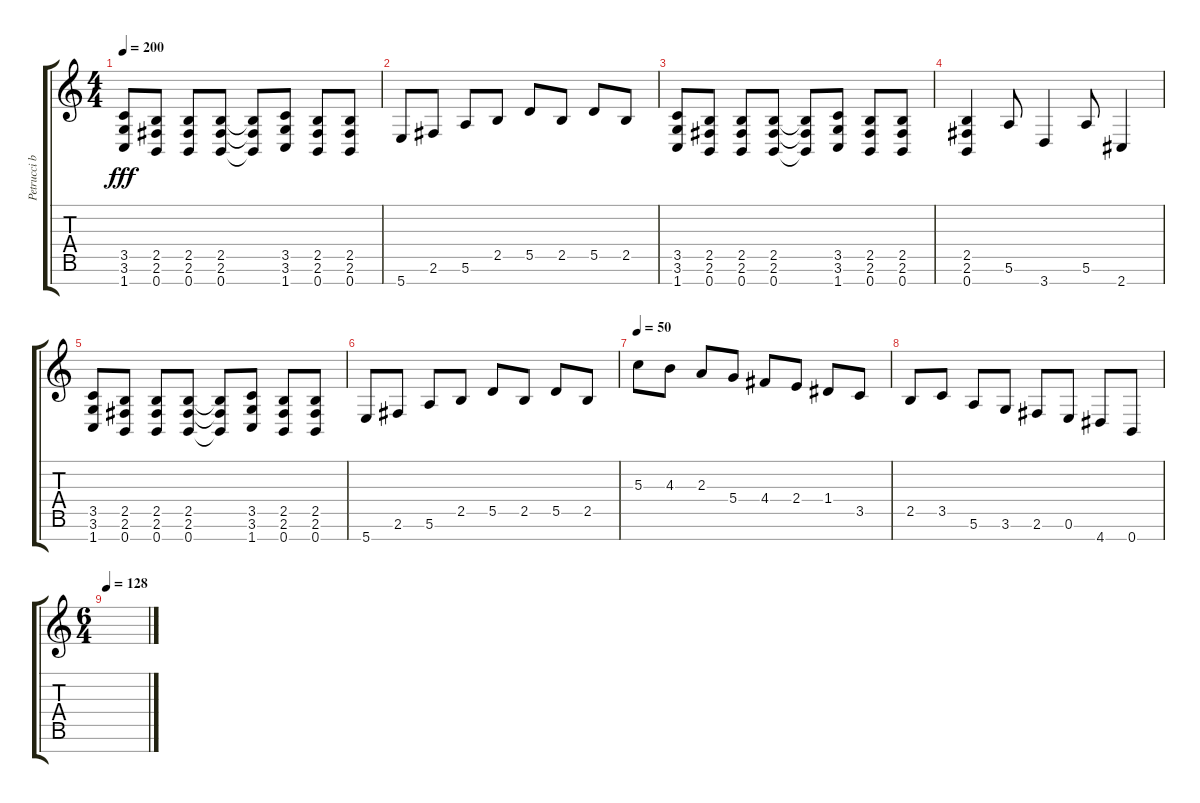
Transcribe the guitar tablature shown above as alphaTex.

\track ("Petrucci base 1" "Petrucci b") {instrument distortionguitar}
\staff {score tabs}
\tuning (E4 B3 G3 D3 A2 E2 B1) {hide}
\ts (4 4)
\tempo 200
\clef g2
\ks c
(3.5 3.6 1.7).8{dy fff} (2.5 2.6 0.7).8 (2.5 2.6 0.7).8 (2.5 2.6 0.7).8 (2.5{t} 2.6{t} 0.7{t}).8 (3.5 3.6 1.7).8 (2.5 2.6 0.7).8 (2.5 2.6 0.7).8 |
5.7.8 2.6.8 5.6.8 2.5.8 5.5.8 2.5.8 5.5.8 2.5.8 |
(3.5 3.6 1.7).8 (2.5 2.6 0.7).8 (2.5 2.6 0.7).8 (2.5 2.6 0.7).8 (2.5{t} 2.6{t} 0.7{t}).8 (3.5 3.6 1.7).8 (2.5 2.6 0.7).8 (2.5 2.6 0.7).8 |
(2.5 2.6 0.7).4 5.6.8 3.7.4 5.6.8 2.7.4 |
(3.5 3.6 1.7).8 (2.5 2.6 0.7).8 (2.5 2.6 0.7).8 (2.5 2.6 0.7).8 (2.5{t} 2.6{t} 0.7{t}).8 (3.5 3.6 1.7).8 (2.5 2.6 0.7).8 (2.5 2.6 0.7).8 |
5.7.8 2.6.8 5.6.8 2.5.8 5.5.8 2.5.8 5.5.8 2.5.8 |
\tempo 50
5.3.8 4.3.8 2.3.8 5.4.8 4.4.8 2.4.8 1.4.8 3.5.8 |
2.5.8 3.5.8 5.6.8 3.6.8 2.6.8 0.6.8 4.7.8 0.7.8 |
\ts (6 4)
\tempo 128
